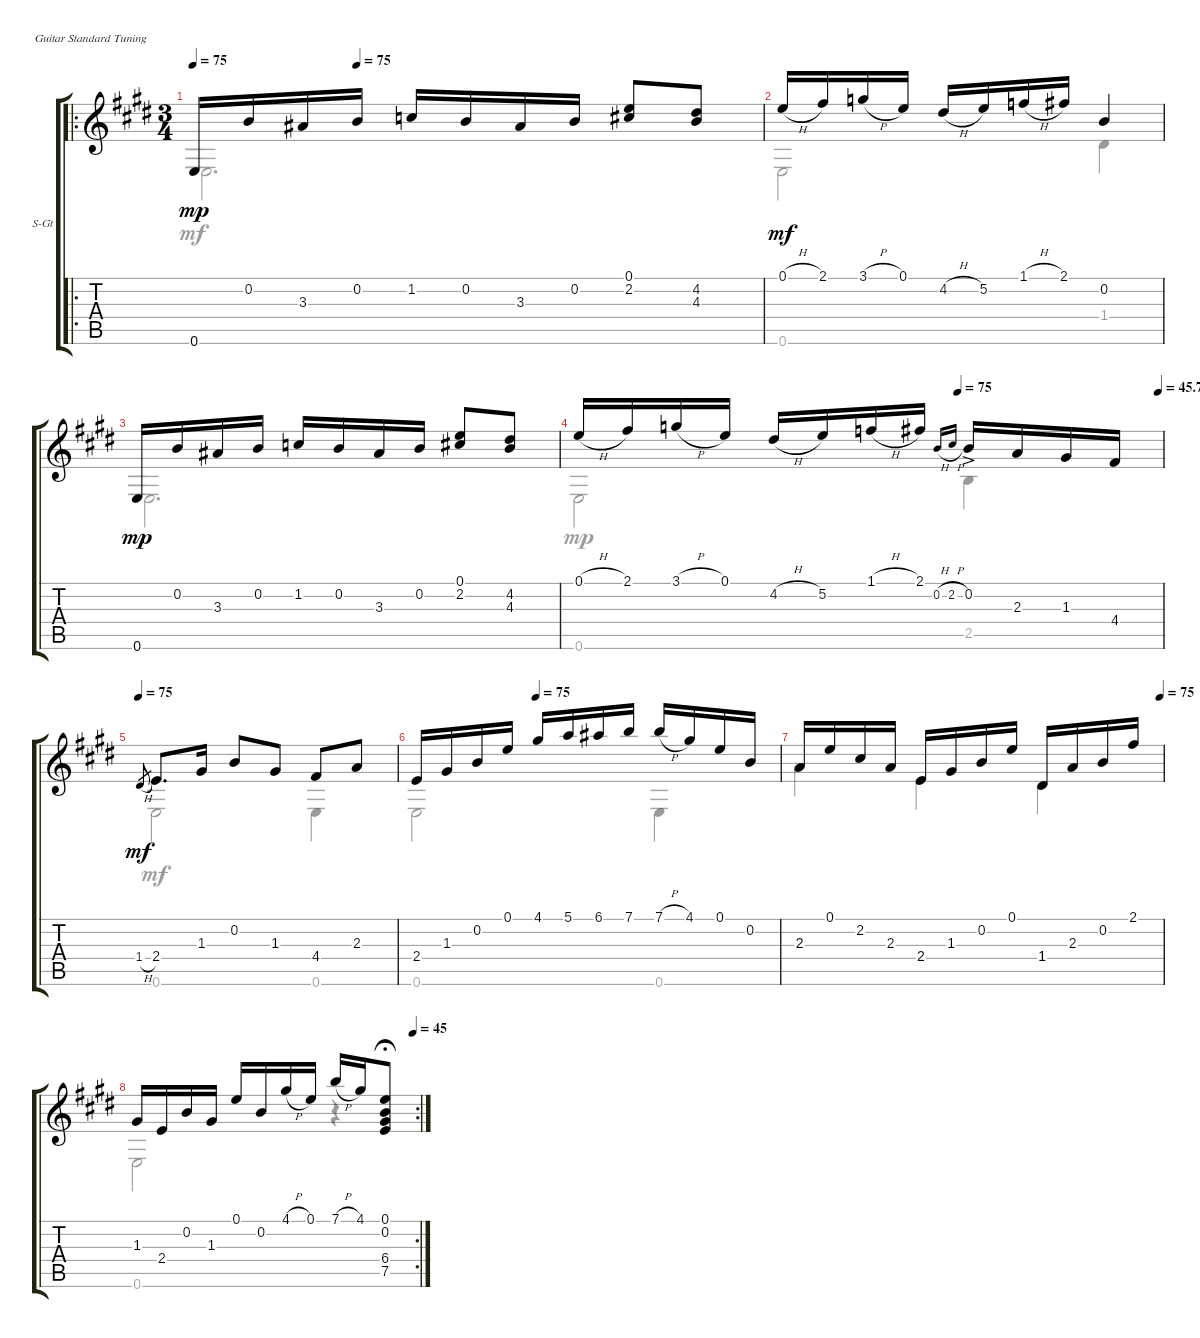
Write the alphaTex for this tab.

\defaultSystemsLayout 4
\bracketExtendMode groupsimilarinstruments
\firstSystemTrackNameOrientation horizontal
\otherSystemsTrackNameOrientation horizontal
\track ("Acoustic Guitar" "S-Gt") {instrument acousticguitarsteel}
\staff {score tabs}
\tuning (E4 B3 G3 D3 A2 E2)
\voice
\ro
\ts (3 4)
\tempo 75
\tempo (75 0.2875)
\clef g2
\ks e
0.6.16{dy mp} 0.2.16 3.3.16 0.2.16 1.2.16 0.2.16 3.3.16 0.2.16 (0.1 2.2).8 (4.2 4.3).8 |
0.1{h}.16{dy mf} 2.1.16 3.1{h}.16 0.1.16 4.2{h}.16 5.2.16 1.1{h}.16 2.1.16 0.2.4 |
0.6.16{dy mp} 0.2.16 3.3.16 0.2.16 1.2.16 0.2.16 3.3.16 0.2.16 (0.1 2.2).8 (4.2 4.3).8 |
\tempo (75 0.650307)
\tempo (45.7294 0.99375)
0.1{h}.16 2.1.16 3.1{h}.16 0.1.16 4.2{h}.16 5.2.16 1.1{h}.16 2.1.16 0.2{h}.16{gr onbeat} 2.2{h}.16{gr onbeat} 0.2{ac}.16 2.3.16 1.3.16 4.4.16 |
\tempo 75
1.4{h}.8{gr dy mf} 2.4.8{d} 1.3.16 0.2.8 1.3.8 4.4.8 2.3.8 |
\tempo (75 0.33125)
2.4.16 1.3.16 0.2.16 0.1.16 4.1.16 5.1.16 6.1.16 7.1.16 7.1{h}.16 4.1.16 0.1.16 0.2.16 |
\tempo (75 0.99375)
2.3.16 0.1.16 2.2.16 2.3.16 2.4.16 1.3.16 0.2.16 0.1.16 1.4.16 2.3.16 0.2.16 2.1.16 |
\rc 2
\tempo (45 0.99375)
1.3.16 2.4.16 0.2.16 1.3.16 0.1.16 0.2.16 4.1{h}.16 0.1.16 7.1{h}.16 4.1.16 (0.1 0.2 7.5 6.4).8{fermata (medium 0.5)}
\voice
\clef g2
\ottava regular
\simile none
\ks e
0.6.2{d dy mf} |
0.6.2 1.4.4 |
0.6.2{d} |
0.6.2{dy mp} 2.5.4 |
0.6.2{dy mf} 0.6.4 |
0.6.2 0.6.4 |
2.3.4 2.4.4 1.4.4 |
0.6.2 r.4
